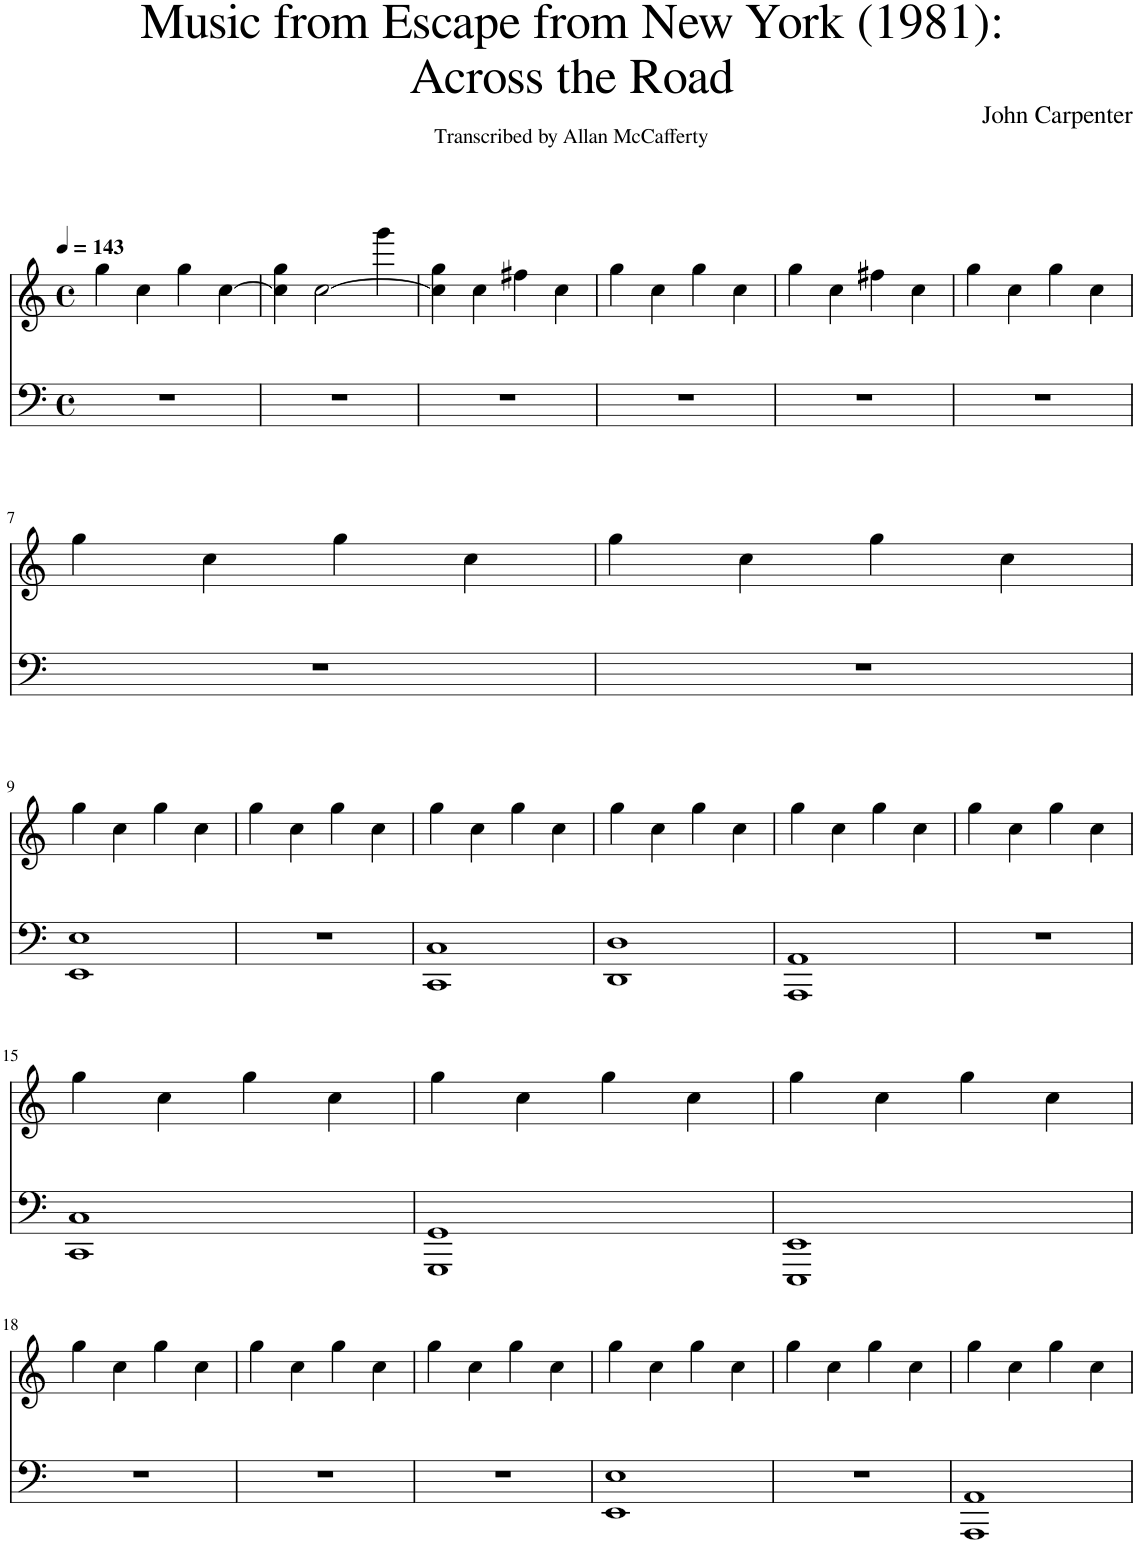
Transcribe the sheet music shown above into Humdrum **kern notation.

**kern	**kern
*part1	*part1
*staff2	*staff1
*I"Piano	*
*I'Pno.	*
*clefF4	*clefG2
*k[]	*k[]
*M4/4	*M4/4
*met(c)	*met(c)
*MM143	*MM143
=1	=1
1r	4gg\
.	4cc\
.	4gg\
.	[4cc\
=2	=2
1r	4cc\] 4gg\
.	[2cc\
.	4ggg\
=3	=3
1r	4cc\] 4gg\
.	4cc\
.	4ff#X\
.	4cc\
=4	=4
1r	4gg\
.	4cc\
.	4gg\
.	4cc\
=5	=5
1r	4gg\
.	4cc\
.	4ff#X\
.	4cc\
=6	=6
1r	4gg\
.	4cc\
.	4gg\
.	4cc\
!!LO:LB:g=z
=7	=7
1r	4gg\
.	4cc\
.	4gg\
.	4cc\
=8	=8
1r	4gg\
.	4cc\
.	4gg\
.	4cc\
!!LO:LB:g=z
=9	=9
1EE 1E	4gg\
.	4cc\
.	4gg\
.	4cc\
=10	=10
1r	4gg\
.	4cc\
.	4gg\
.	4cc\
=11	=11
1CC 1C	4gg\
.	4cc\
.	4gg\
.	4cc\
=12	=12
1DD 1D	4gg\
.	4cc\
.	4gg\
.	4cc\
=13	=13
1AAA 1AA	4gg\
.	4cc\
.	4gg\
.	4cc\
=14	=14
1r	4gg\
.	4cc\
.	4gg\
.	4cc\
!!LO:LB:g=z
=15	=15
1CC 1C	4gg\
.	4cc\
.	4gg\
.	4cc\
=16	=16
1GGG 1GG	4gg\
.	4cc\
.	4gg\
.	4cc\
=17	=17
1EEE 1EE	4gg\
.	4cc\
.	4gg\
.	4cc\
!!LO:LB:g=z
=18	=18
1r	4gg\
.	4cc\
.	4gg\
.	4cc\
=19	=19
1r	4gg\
.	4cc\
.	4gg\
.	4cc\
=20	=20
1r	4gg\
.	4cc\
.	4gg\
.	4cc\
=21	=21
1EE 1E	4gg\
.	4cc\
.	4gg\
.	4cc\
=22	=22
1r	4gg\
.	4cc\
.	4gg\
.	4cc\
=23	=23
1AAA 1AA	4gg\
.	4cc\
.	4gg\
.	4cc\
=	=
*-	*-
